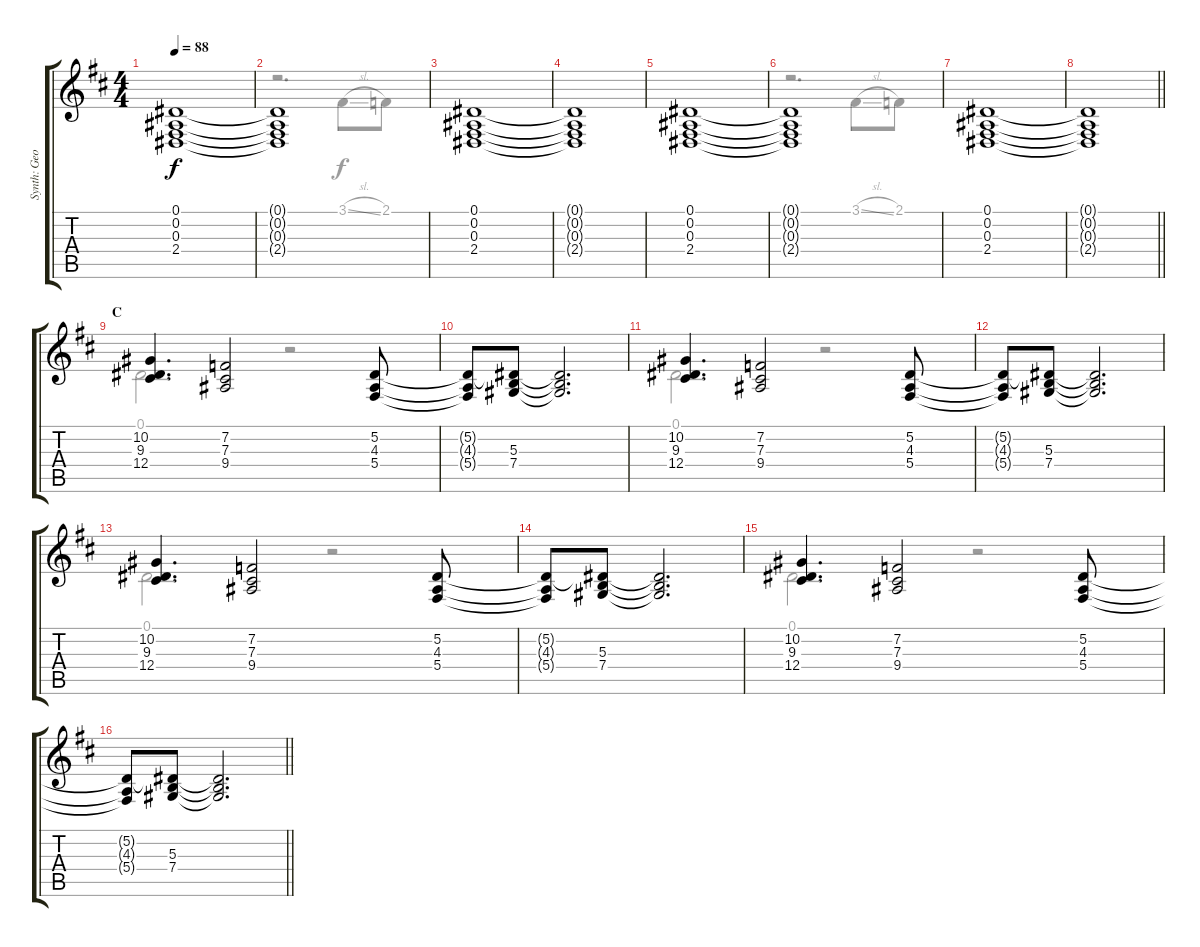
\track ("Synth: Geoff" "Synth: Geo") {instrument synthstrings1}
\staff {score tabs}
\tuning (Eb4 Bb3 Gb3 Db3 Ab2 Eb2) {hide}
\voice
\ts (4 4)
\tempo 88
\clef g2
\ks d
(0.1 0.2 0.3 2.4).1{dy f} |
(0.1{t} 0.2{t} 0.3{t} 2.4{t}).1 |
(0.1 0.2 0.3 2.4).1 |
(0.1{t} 0.2{t} 0.3{t} 2.4{t}).1 |
(0.1 0.2 0.3 2.4).1 |
(0.1{t} 0.2{t} 0.3{t} 2.4{t}).1 |
(0.1 0.2 0.3 2.4).1 |
\barLineRight lightlight
(0.1{t} 0.2{t} 0.3{t} 2.4{t}).1 |
\section ("" "C")
(10.2 9.3 12.4).4{d} (7.2 7.3 9.4).2 (5.2 4.3 5.4).8 |
(5.2{t} 4.3{t} 5.4{t}).8 (5.2{t} 5.3 7.4).8 (5.2{t} 5.3{t} 7.4{t}).2{d} |
(10.2 9.3 12.4).4{d} (7.2 7.3 9.4).2 (5.2 4.3 5.4).8 |
(5.2{t} 4.3{t} 5.4{t}).8 (5.2{t} 5.3 7.4).8 (5.2{t} 5.3{t} 7.4{t}).2{d} |
(10.2 9.3 12.4).4{d} (7.2 7.3 9.4).2 (5.2 4.3 5.4).8 |
(5.2{t} 4.3{t} 5.4{t}).8 (5.2{t} 5.3 7.4).8 (5.2{t} 5.3{t} 7.4{t}).2{d} |
(10.2 9.3 12.4).4{d} (7.2 7.3 9.4).2 (5.2 4.3 5.4).8 |
\barLineRight lightlight
(5.2{t} 4.3{t} 5.4{t}).8 (5.2{t} 5.3 7.4).8 (5.2{t} 5.3{t} 7.4{t}).2{d}
\voice
\clef g2
\ottava regular
\simile none
\ks d
|
r.2{d beam merge} 3.1{sl}.8 2.1.8 |
|
|
|
r.2{d beam merge} 3.1{sl}.8 2.1.8 |
|
\barLineRight lightlight
|
0.1.2 r.2 |
|
0.1.2 r.2 |
|
0.1.2 r.2 |
|
0.1.2 r.2 |
\barLineRight lightlight
